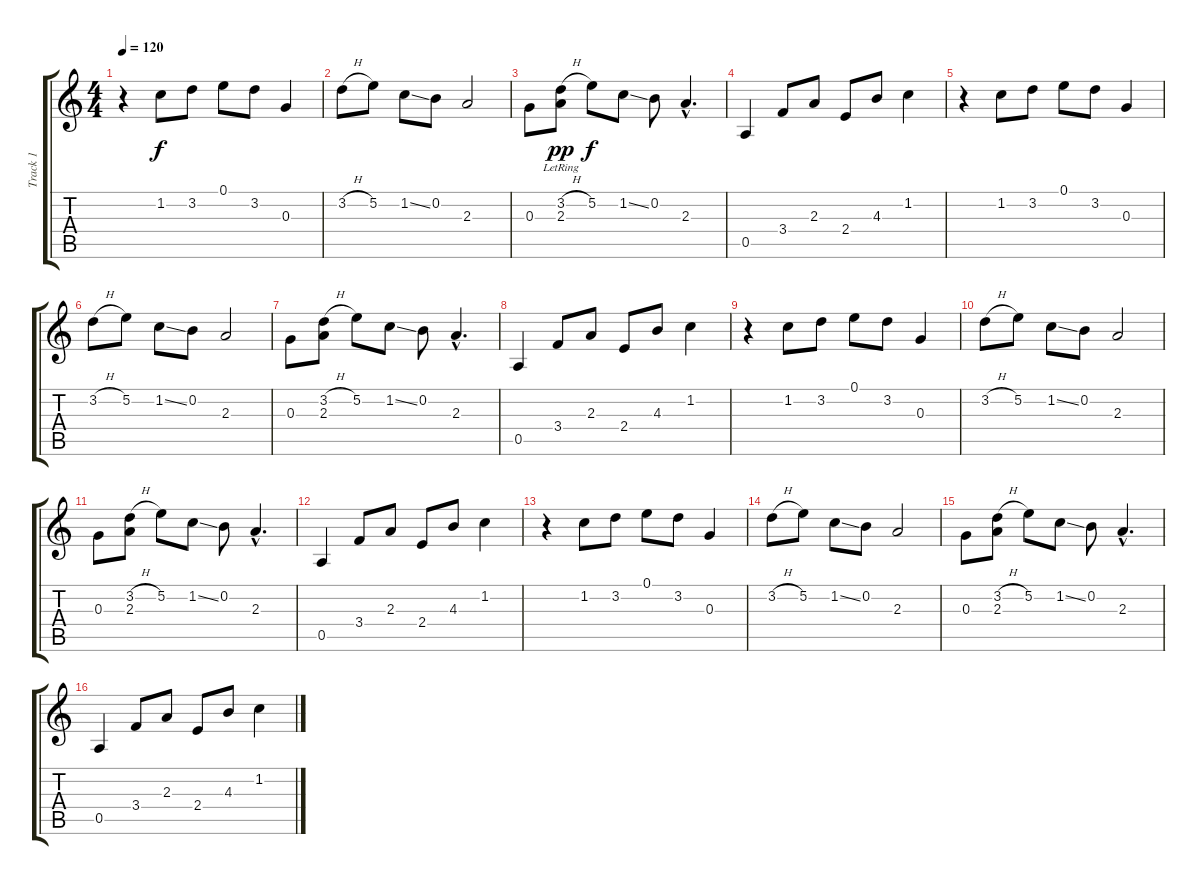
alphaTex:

\track ("Track 1" "Track 1") {instrument electricguitarclean}
\staff {score tabs}
\tuning (E4 B3 G3 D3 A2 E2) {hide}
\ts (4 4)
\tempo 120
\clef g2
\ks c
r.4{dy f} 1.2.8 3.2.8 0.1.8 3.2.8 0.3.4 |
3.2{h}.8 5.2.8 1.2{ss}.8 0.2.8 2.3.2 |
0.3.8 (3.2{h} 2.3{lr}).8{dy pp} 5.2.8{dy f} 1.2{ss}.8 0.2.8 2.3{hac}.4{d} |
0.5.4{instrument acousticguitarnylon} 3.4.8 2.3.8 2.4.8 4.3.8 1.2.4 |
r.4 1.2.8 3.2.8 0.1.8 3.2.8 0.3.4 |
3.2{h}.8 5.2.8 1.2{ss}.8 0.2.8 2.3.2 |
0.3.8 (3.2{h} 2.3).8 5.2.8 1.2{ss}.8 0.2.8 2.3{hac}.4{d} |
0.5.4{instrument acousticguitarnylon} 3.4.8 2.3.8 2.4.8 4.3.8 1.2.4 |
r.4 1.2.8 3.2.8 0.1.8 3.2.8 0.3.4 |
3.2{h}.8 5.2.8 1.2{ss}.8 0.2.8 2.3.2 |
0.3.8 (3.2{h} 2.3).8 5.2.8 1.2{ss}.8 0.2.8 2.3{hac}.4{d} |
0.5.4{instrument acousticguitarnylon} 3.4.8 2.3.8 2.4.8 4.3.8 1.2.4 |
r.4 1.2.8 3.2.8 0.1.8 3.2.8 0.3.4 |
3.2{h}.8 5.2.8 1.2{ss}.8 0.2.8 2.3.2 |
0.3.8 (3.2{h} 2.3).8 5.2.8 1.2{ss}.8 0.2.8 2.3{hac}.4{d} |
0.5.4{instrument acousticguitarnylon} 3.4.8 2.3.8 2.4.8 4.3.8 1.2.4
